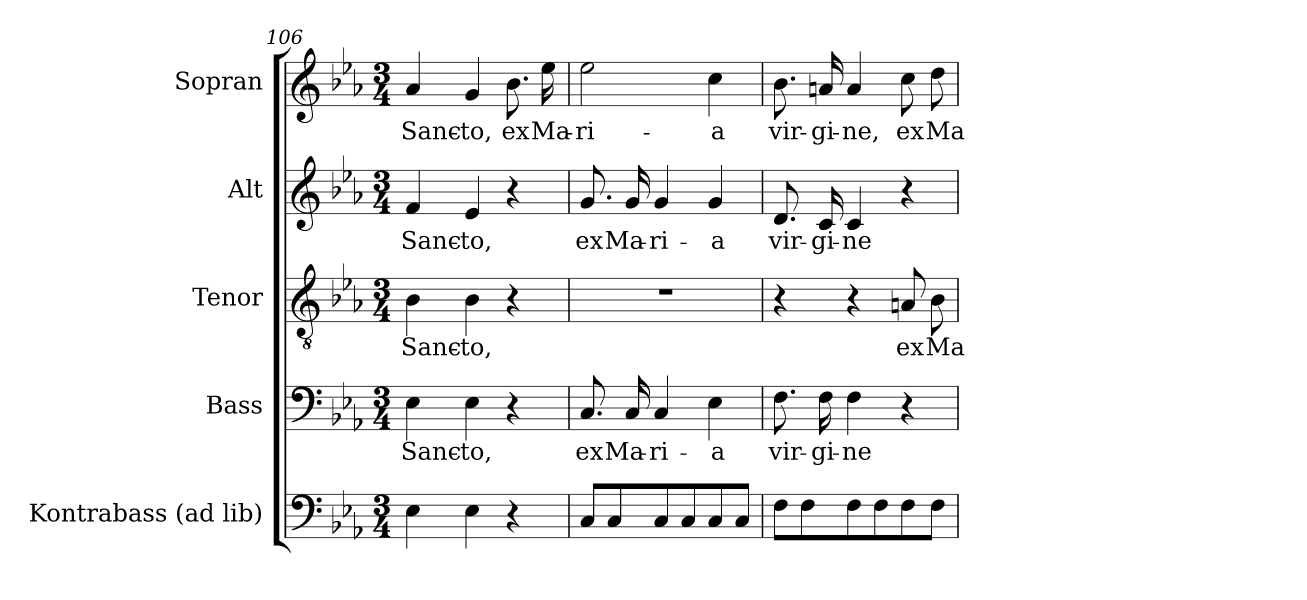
**kern	**kern	**text	**kern	**text	**kern	**text	**kern	**text
*part5	*part4	*part4	*part3	*part3	*part2	*part2	*part1	*part1
*staff5	*staff4	*staff4	*staff3	*staff3	*staff2	*staff2	*staff1	*staff1
*I"Kontrabass (ad lib)	*I"Bass	*	*I"Tenor	*	*I"Alt	*	*I"Sopran	*
*I'Kb.	*I'B.	*	*I'T.	*	*I'A.	*	*I'S.	*
*clefF4	*clefF4	*	*clefGv2	*	*clefG2	*	*clefG2	*
*ITrd7c12	*	*	*	*	*	*	*	*
*k[b-e-a-]	*k[b-e-a-]	*	*k[b-e-a-]	*	*k[b-e-a-]	*	*k[b-e-a-]	*
*E-:	*E-:	*	*E-:	*	*E-:	*	*E-:	*
*M3/4	*M3/4	*	*M3/4	*	*M3/4	*	*M3/4	*
=106	=106	=106	=106	=106	=106	=106	=106	=106
!	!	!LO:LY:b	!	!LO:LY:b	!	!LO:LY:b	!	!LO:LY:b
4EE-\	4E-\	Sanc-	4B-\	Sanc-	4f/	Sanc-	4a-/	Sanc-
!	!	!LO:LY:b	!	!LO:LY:b	!	!LO:LY:b	!	!LO:LY:b
4EE-\	4E-\	-to,	4B-\	-to,	4e-/	-to,	4g/	-to,
!	!	!	!	!	!	!	!	!LO:LY:b
4r	4r	.	4r	.	4r	.	8.b-\	ex
!	!	!	!	!	!	!	!	!LO:LY:b
.	.	.	.	.	.	.	16ee-\	Ma-
!!LO:PB:g=z
=107	=107	=107	=107	=107	=107	=107	=107	=107
!	!	!LO:LY:b	!	!	!	!LO:LY:b	!	!LO:LY:b
8CC/L	8.C/	ex	2.r	.	8.g/	ex	2ee-\	-ri-
8CC/	.	.	.	.	.	.	.	.
!	!	!LO:LY:b	!	!	!	!LO:LY:b	!	!
.	16C/	Ma-	.	.	16g/	Ma-	.	.
!	!	!LO:LY:b	!	!	!	!LO:LY:b	!	!
8CC/	4C/	-ri-	.	.	4g/	-ri-	.	.
8CC/	.	.	.	.	.	.	.	.
!	!	!LO:LY:b	!	!	!	!LO:LY:b	!	!LO:LY:b
8CC/	4E-\	-a	.	.	4g/	-a	4cc\	-a
8CC/J	.	.	.	.	.	.	.	.
=108	=108	=108	=108	=108	=108	=108	=108	=108
!	!	!LO:LY:b	!	!	!	!LO:LY:b	!	!LO:LY:b
8FF\L	8.F\	vir-	4r	.	8.d/	vir-	8.b-\	vir-
8FF\	.	.	.	.	.	.	.	.
!	!	!LO:LY:b	!	!	!	!LO:LY:b	!	!LO:LY:b
.	16F\	-gi-	.	.	16c/	-gi-	16an/	-gi-
!	!	!LO:LY:b	!	!	!	!LO:LY:b	!	!LO:LY:b
8FF\	4F\	-ne	4r	.	4c/	-ne	4a/	-ne,
8FF\	.	.	.	.	.	.	.	.
!	!	!	!	!LO:LY:b	!	!	!	!LO:LY:b
8FF\	4r	.	8An/	ex	4r	.	8cc\	ex
!	!	!	!	!LO:LY:b	!	!	!	!LO:LY:b
8FF\J	.	.	8B-\	Ma-	.	.	8dd\	Ma-
=	=	=	=	=	=	=	=	=
*-	*-	*-	*-	*-	*-	*-	*-	*-
